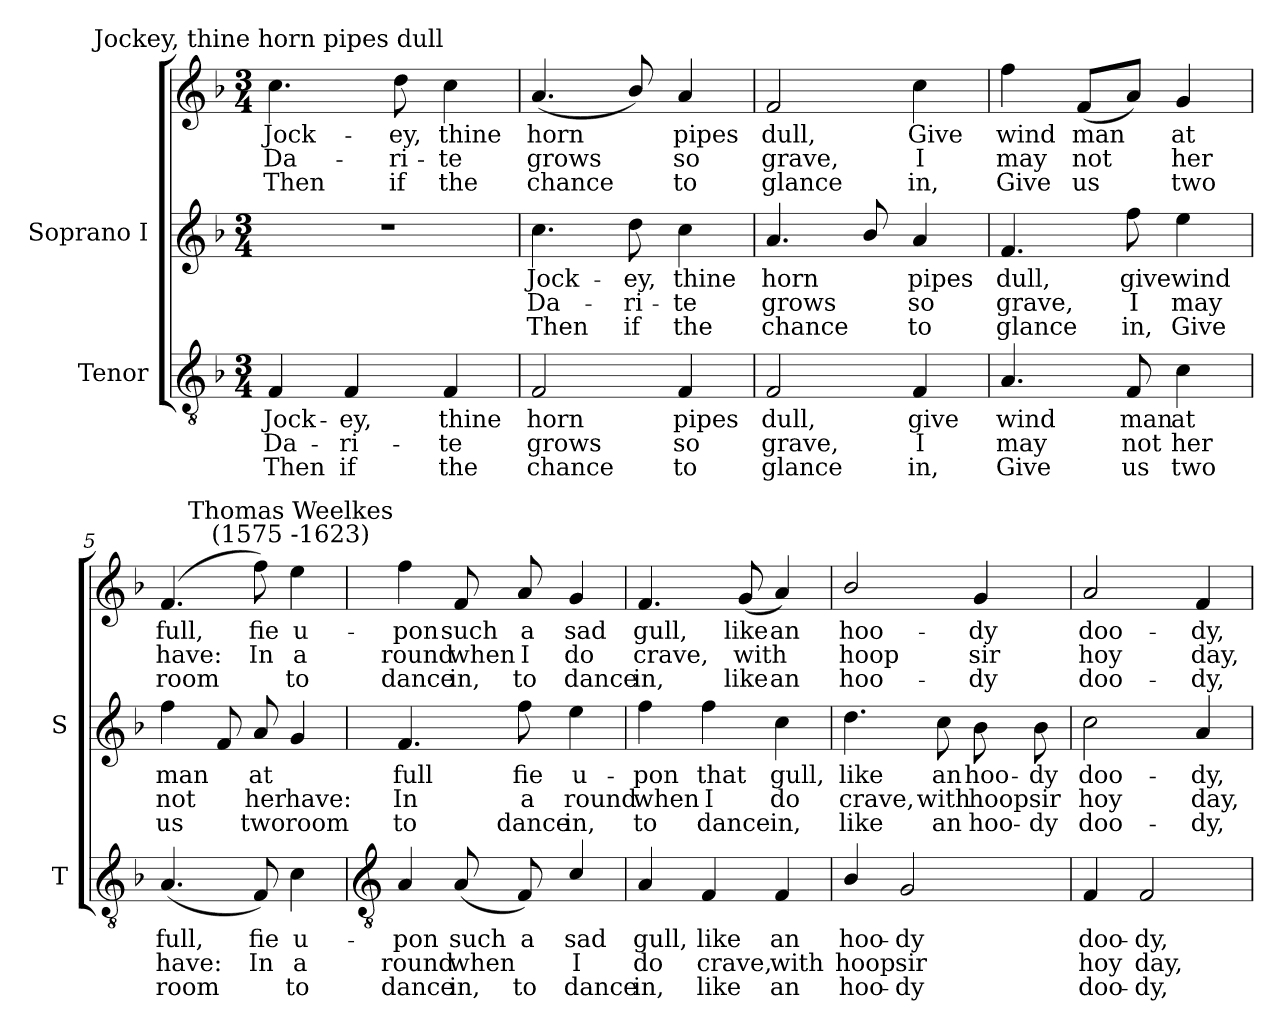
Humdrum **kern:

**kern	**text	**text	**text	**kern	**text	**text	**text	**kern	**text	**text	**text
*part2	*part2	*part2	*part2	*part1	*part1	*part1	*part1	*part1	*part1	*part1	*part1
*staff3	*staff3	*staff3	*staff3	*staff2	*staff2	*staff2	*staff2	*staff1	*staff1	*staff1	*staff1
*I"Tenor	*	*	*	*I"Soprano I	*	*	*	*	*	*	*
*I'T	*	*	*	*I'S	*	*	*	*	*	*	*
*clefGv2	*	*	*	*clefG2	*	*	*	*clefG2	*	*	*
*k[b-]	*	*	*	*k[b-]	*	*	*	*k[b-]	*	*	*
*F:	*	*	*	*F:	*	*	*	*F:	*	*	*
*M3/4	*	*	*	*M3/4	*	*	*	*M3/4	*	*	*
=1	=1	=1	=1	=1	=1	=1	=1	=1	=1	=1	=1
!	!	!	!	!	!	!	!	!LO:TX:a:cj:t=Jockey, thine horn pipes dull	!	!	!
!	!LO:LY:b	!LO:LY:b	!LO:LY:b	!LO:N:vis=1	!	!	!	!	!LO:LY:b	!LO:LY:b	!LO:LY:b
4F	Jock-	-Da-	-Then	2.r	.	.	.	4.cc	Jock-	-Da-	-Then
!	!LO:LY:b	!LO:LY:b	!LO:LY:b	!	!	!	!	!	!	!	!
4F	ey,	ri-	-if	.	.	.	.	.	.	.	.
!	!	!	!	!	!	!	!	!	!LO:LY:b	!LO:LY:b	!LO:LY:b
.	.	.	.	.	.	.	.	8dd	ey,	ri-	-if
!	!LO:LY:b	!LO:LY:b	!LO:LY:b	!	!	!	!	!	!LO:LY:b	!LO:LY:b	!LO:LY:b
4F	thine	te	the	.	.	.	.	4cc	thine	te	the
=2	=2	=2	=2	=2	=2	=2	=2	=2	=2	=2	=2
!	!LO:LY:b	!LO:LY:b	!LO:LY:b	!	!LO:LY:b	!LO:LY:b	!LO:LY:b	!	!LO:LY:b	!LO:LY:b	!LO:LY:b
2F	horn	grows	chance	4.cc	Jock-	-Da-	-Then	(<4.a	horn	grows	chance
!	!	!	!	!	!LO:LY:b	!LO:LY:b	!LO:LY:b	!	!	!	!
.	.	.	.	8dd	ey,	ri-	-if	8b-/)	.	.	.
!	!LO:LY:b	!LO:LY:b	!LO:LY:b	!	!LO:LY:b	!LO:LY:b	!LO:LY:b	!	!LO:LY:b	!LO:LY:b	!LO:LY:b
4F	pipes	so	to	4cc	thine	te	the	4a/	pipes	so	to
=3	=3	=3	=3	=3	=3	=3	=3	=3	=3	=3	=3
!	!LO:LY:b	!LO:LY:b	!LO:LY:b	!	!LO:LY:b	!LO:LY:b	!LO:LY:b	!	!LO:LY:b	!LO:LY:b	!LO:LY:b
2F	dull,	grave,	glance	4.a	horn	grows	chance	2f	dull,	grave,	glance
.	.	.	.	8b-/	.	.	.	.	.	.	.
!	!LO:LY:b	!LO:LY:b	!LO:LY:b	!	!LO:LY:b	!LO:LY:b	!LO:LY:b	!	!LO:LY:b	!LO:LY:b	!LO:LY:b
4F	give	I	in,	4a/	pipes	so	to	4cc	Give	I	in,
=4	=4	=4	=4	=4	=4	=4	=4	=4	=4	=4	=4
!	!LO:LY:b	!LO:LY:b	!LO:LY:b	!	!LO:LY:b	!LO:LY:b	!LO:LY:b	!	!LO:LY:b	!LO:LY:b	!LO:LY:b
4.A	wind	may	Give	4.f	dull,	grave,	glance	4ff	wind	may	Give
!	!	!	!	!	!	!	!	!	!LO:LY:b	!LO:LY:b	!LO:LY:b
.	.	.	.	.	.	.	.	(<8fL	man	not	us
!	!LO:LY:b	!LO:LY:b	!LO:LY:b	!	!LO:LY:b	!LO:LY:b	!LO:LY:b	!	!	!	!
8F	man	not	us	8ff	give	I	in,	8aJ)	.	.	.
!	!LO:LY:b	!LO:LY:b	!LO:LY:b	!	!LO:LY:b	!LO:LY:b	!LO:LY:b	!	!LO:LY:b	!LO:LY:b	!LO:LY:b
4c\	at	her	two	4ee	wind	may	Give	4g	at	her	two
=5	=5	=5	=5	=5	=5	=5	=5	=5	=5	=5	=5
!	!LO:LY:b	!LO:LY:b	!LO:LY:b	!	!LO:LY:b	!LO:LY:b	!LO:LY:b	!	!LO:LY:b	!LO:LY:b	!LO:LY:b
(<4.A	full,	have:	room	4ff	man	not	us	(<4.f	full,	have:	room
.	.	.	.	8f	.	.	.	.	.	.	.
!	!LO:LY:b	!LO:LY:b	!	!	!LO:LY:b	!LO:LY:b	!LO:LY:b	!	!LO:LY:b	!LO:LY:b	!
8F)	fie	In	.	8a/	at	her	two	8ff)	fie	In	.
!	!	!	!	!	!	!	!	!LO:TX:a:cj:t=Thomas Weelkes\n(1575 -1623)	!	!	!
!	!LO:LY:b	!LO:LY:b	!LO:LY:b	!	!	!LO:LY:b	!LO:LY:b	!	!LO:LY:b	!LO:LY:b	!LO:LY:b
4c\	u-	-a	to	4g	.	have:	room	4ee	u-	-a	to
!!LO:LB:g=z
=6	=6	=6	=6	=6	=6	=6	=6	=6	=6	=6	=6
*clefGv2	*	*	*	*	*	*	*	*	*	*	*
!	!LO:LY:b	!LO:LY:b	!LO:LY:b	!	!LO:LY:b	!LO:LY:b	!LO:LY:b	!	!LO:LY:b	!LO:LY:b	!LO:LY:b
4A	pon	round	dance	4.f	full	In	to	4ff	pon	round	dance
!	!LO:LY:b	!LO:LY:b	!LO:LY:b	!	!	!	!	!	!LO:LY:b	!LO:LY:b	!LO:LY:b
(<8A	such	when	in,	.	.	.	.	8f	such	when	in,
!	!LO:LY:b	!	!LO:LY:b	!	!LO:LY:b	!LO:LY:b	!LO:LY:b	!	!LO:LY:b	!LO:LY:b	!LO:LY:b
8F)	a	.	to	8ff	fie	a	dance	8a/	a	I	to
!	!LO:LY:b	!LO:LY:b	!LO:LY:b	!	!LO:LY:b	!LO:LY:b	!LO:LY:b	!	!LO:LY:b	!LO:LY:b	!LO:LY:b
4c/	sad	I	dance	4ee	u-	-round	in,	4g	sad	do	dance
=7	=7	=7	=7	=7	=7	=7	=7	=7	=7	=7	=7
!	!LO:LY:b	!LO:LY:b	!LO:LY:b	!	!LO:LY:b	!LO:LY:b	!LO:LY:b	!	!LO:LY:b	!LO:LY:b	!LO:LY:b
4A	gull,	do	in,	4ff	pon	when	to	4.f	gull,	crave,	in,
!	!LO:LY:b	!LO:LY:b	!LO:LY:b	!	!LO:LY:b	!LO:LY:b	!LO:LY:b	!	!	!	!
4F	like	crave,	like	4ff	that	I	dance	.	.	.	.
!	!	!	!	!	!	!	!	!	!LO:LY:b	!LO:LY:b	!LO:LY:b
.	.	.	.	.	.	.	.	(<8g	like	with	like
!	!LO:LY:b	!LO:LY:b	!LO:LY:b	!	!LO:LY:b	!LO:LY:b	!LO:LY:b	!	!LO:LY:b	!	!LO:LY:b
4F	an	with	an	4cc	gull,	do	in,	4a)	an	.	an
=8	=8	=8	=8	=8	=8	=8	=8	=8	=8	=8	=8
!	!LO:LY:b	!LO:LY:b	!LO:LY:b	!	!LO:LY:b	!LO:LY:b	!LO:LY:b	!	!LO:LY:b	!LO:LY:b	!LO:LY:b
4B-/	hoo-	-hoop	hoo-	4.dd	like	crave,	like	2b-/	hoo-	-hoop	hoo-
!	!LO:LY:b	!LO:LY:b	!LO:LY:b	!	!	!	!	!	!	!	!
2G	-dy	sir	dy	.	.	.	.	.	.	.	.
!	!	!	!	!	!LO:LY:b	!LO:LY:b	!LO:LY:b	!	!	!	!
.	.	.	.	8cc	an	with	an	.	.	.	.
!	!	!	!	!	!LO:LY:b	!LO:LY:b	!LO:LY:b	!	!LO:LY:b	!LO:LY:b	!LO:LY:b
.	.	.	.	8b-	hoo-	-hoop	hoo-	4g	-dy	sir	dy
!	!	!	!	!	!LO:LY:b	!LO:LY:b	!LO:LY:b	!	!	!	!
.	.	.	.	8b-	-dy	sir	dy	.	.	.	.
=9	=9	=9	=9	=9	=9	=9	=9	=9	=9	=9	=9
!	!LO:LY:b	!LO:LY:b	!LO:LY:b	!	!LO:LY:b	!LO:LY:b	!LO:LY:b	!	!LO:LY:b	!LO:LY:b	!LO:LY:b
4F	doo-	-hoy	doo-	2cc	doo-	-hoy	doo-	2a/	doo-	-hoy	doo-
!	!LO:LY:b	!LO:LY:b	!LO:LY:b	!	!	!	!	!	!	!	!
2F	-dy,	day,	dy,	.	.	.	.	.	.	.	.
!	!	!	!	!	!LO:LY:b	!LO:LY:b	!LO:LY:b	!	!LO:LY:b	!LO:LY:b	!LO:LY:b
.	.	.	.	4a	-dy,	day,	dy,	4f	-dy,	day,	dy,
=	=	=	=	=	=	=	=	=	=	=	=
*-	*-	*-	*-	*-	*-	*-	*-	*-	*-	*-	*-
